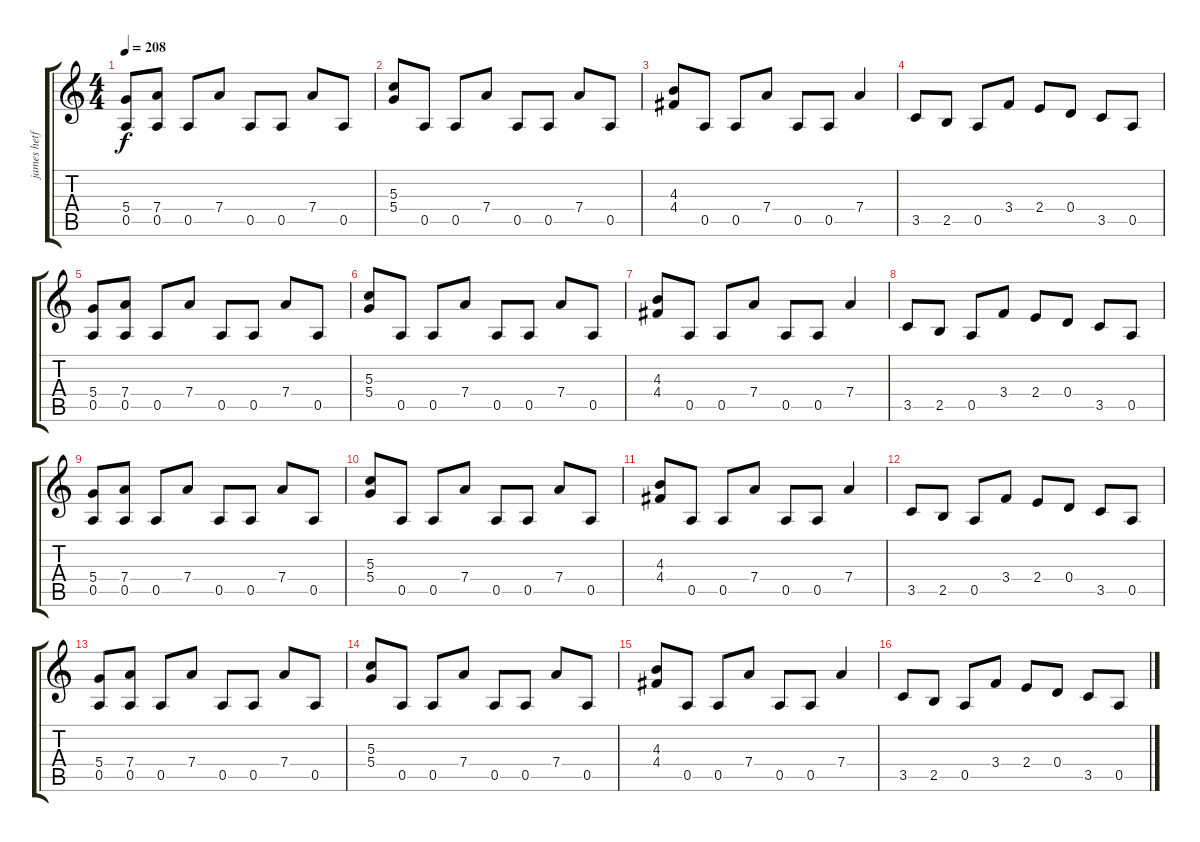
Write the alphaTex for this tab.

\track ("james hetfield" "james hetf") {instrument overdrivenguitar}
\staff {score tabs}
\tuning (E4 B3 G3 D3 A2 E2) {hide}
\ts (4 4)
\tempo 208
\clef g2
\ks c
(5.4 0.5).8{dy f} (7.4 0.5).8 0.5.8 7.4.8 0.5.8 0.5.8 7.4.8 0.5.8 |
(5.3 5.4).8 0.5.8 0.5.8 7.4.8 0.5.8 0.5.8 7.4.8 0.5.8 |
(4.3 4.4).8 0.5.8 0.5.8 7.4.8 0.5.8 0.5.8 7.4.4 |
3.5.8 2.5.8 0.5.8 3.4.8 2.4.8 0.4.8 3.5.8 0.5.8 |
(5.4 0.5).8 (7.4 0.5).8 0.5.8 7.4.8 0.5.8 0.5.8 7.4.8 0.5.8 |
(5.3 5.4).8 0.5.8 0.5.8 7.4.8 0.5.8 0.5.8 7.4.8 0.5.8 |
(4.3 4.4).8 0.5.8 0.5.8 7.4.8 0.5.8 0.5.8 7.4.4 |
3.5.8 2.5.8 0.5.8 3.4.8 2.4.8 0.4.8 3.5.8 0.5.8 |
(5.4 0.5).8 (7.4 0.5).8 0.5.8 7.4.8 0.5.8 0.5.8 7.4.8 0.5.8 |
(5.3 5.4).8 0.5.8 0.5.8 7.4.8 0.5.8 0.5.8 7.4.8 0.5.8 |
(4.3 4.4).8 0.5.8 0.5.8 7.4.8 0.5.8 0.5.8 7.4.4 |
3.5.8 2.5.8 0.5.8 3.4.8 2.4.8 0.4.8 3.5.8 0.5.8 |
(5.4 0.5).8 (7.4 0.5).8 0.5.8 7.4.8 0.5.8 0.5.8 7.4.8 0.5.8 |
(5.3 5.4).8 0.5.8 0.5.8 7.4.8 0.5.8 0.5.8 7.4.8 0.5.8 |
(4.3 4.4).8 0.5.8 0.5.8 7.4.8 0.5.8 0.5.8 7.4.4 |
3.5.8 2.5.8 0.5.8 3.4.8 2.4.8 0.4.8 3.5.8 0.5.8
